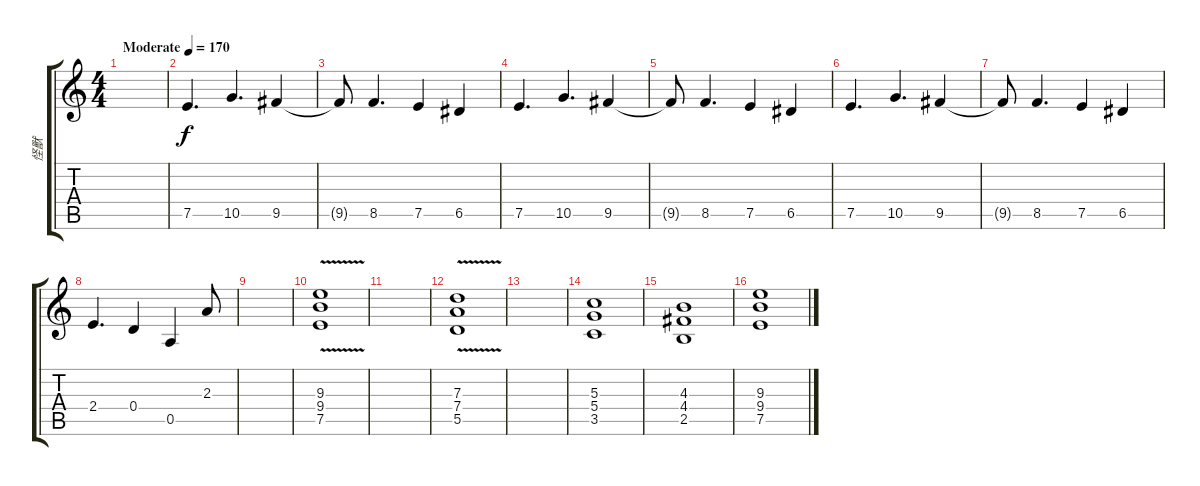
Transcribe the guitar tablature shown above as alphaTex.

\track ("怪獸" "怪獸") {instrument overdrivenguitar}
\staff {score tabs}
\tuning (E4 B3 G3 D3 A2 E2) {hide}
\ts (4 4)
\tempo (170 "Moderate")
\clef g2
\ks c
|
7.5.4{d} 10.5.4{d} 9.5.4 |
9.5{t}.8 8.5.4{d} 7.5.4 6.5.4 |
7.5.4{d} 10.5.4{d} 9.5.4 |
9.5{t}.8 8.5.4{d} 7.5.4 6.5.4 |
7.5.4{d} 10.5.4{d} 9.5.4 |
9.5{t}.8 8.5.4{d} 7.5.4 6.5.4 |
2.4.4{d} 0.4.4 0.5.4 2.3.8 |
|
(9.3{v} 9.4 7.5).1 |
|
(7.3{v} 7.4 5.5).1 |
|
(5.3 5.4 3.5).1 |
(4.3 4.4 2.5).1 |
(9.3 9.4 7.5).1
